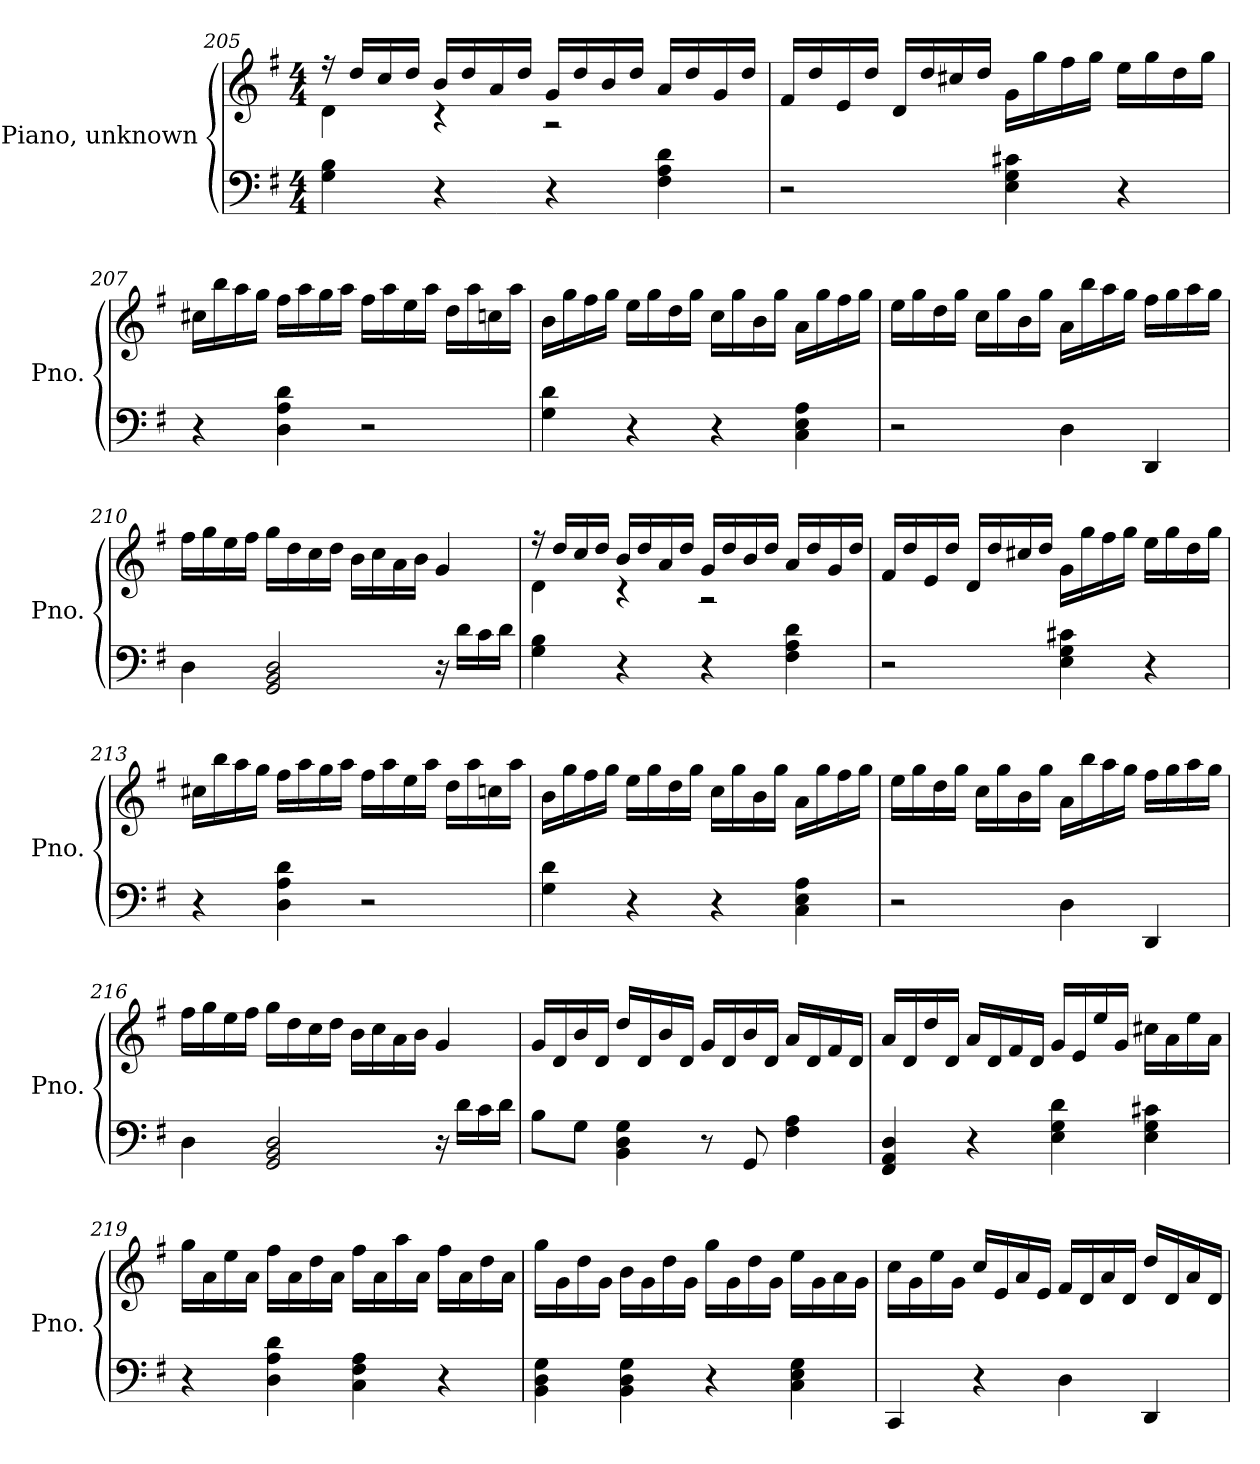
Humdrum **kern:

**kern	**kern
*part1	*part1
*staff2	*staff1
*I"Piano, unknown	*
*I'Pno.	*
!!LO:LB:g=z
*clefF4	*clefG2
*k[f#]	*k[f#]
*M4/4	*M4/4
=205	=205
*	*^
4G\ 4B\	16r	4d\
.	16dd/LL	.
.	16cc/	.
.	16dd/JJ	.
4r	16b/LL	4r
.	16dd/	.
.	16a/	.
.	16dd/JJ	.
4r	16g/LL	2r
.	16dd/	.
.	16b/	.
.	16dd/JJ	.
4F#\ 4A\ 4d\	16a/LL	.
.	16dd/	.
.	16g/	.
.	16dd/JJ	.
*	*v	*v
=206	=206
2r	16f#/LL
.	16dd/
.	16e/
.	16dd/JJ
.	16d/LL
.	16dd/
.	16cc#X/
.	16dd/JJ
4E\ 4G\ 4c#X\	16g\LL
.	16gg\
.	16ff#\
.	16gg\JJ
4r	16ee\LL
.	16gg\
.	16dd\
.	16gg\JJ
!!LO:LB:g=z
=207	=207
4r	16cc#X\LL
.	16bb\
.	16aa\
.	16gg\JJ
4D\ 4A\ 4d\	16ff#\LL
.	16aa\
.	16gg\
.	16aa\JJ
2r	16ff#\LL
.	16aa\
.	16ee\
.	16aa\JJ
.	16dd\LL
.	16aa\
.	16ccn\
.	16aa\JJ
=208	=208
4G\ 4d\	16b\LL
.	16gg\
.	16ff#\
.	16gg\JJ
4r	16ee\LL
.	16gg\
.	16dd\
.	16gg\JJ
4r	16cc\LL
.	16gg\
.	16b\
.	16gg\JJ
4C\ 4E\ 4A\	16a\LL
.	16gg\
.	16ff#\
.	16gg\JJ
!!LO:LB:g=z
=209	=209
2r	16ee\LL
.	16gg\
.	16dd\
.	16gg\JJ
.	16cc\LL
.	16gg\
.	16b\
.	16gg\JJ
4D\	16a\LL
.	16bb\
.	16aa\
.	16gg\JJ
4DD/	16ff#\LL
.	16gg\
.	16aa\
.	16gg\JJ
=210	=210
4D\	16ff#\LL
.	16gg\
.	16ee\
.	16ff#\JJ
2GG/ 2BB/ 2D/	16gg\LL
.	16dd\
.	16cc\
.	16dd\JJ
.	16b\LL
.	16cc\
.	16a\
.	16b\JJ
16r	4g/
16d\LL	.
16c\	.
16d\JJ	.
!!LO:LB:g=z
=211	=211
*	*^
4G\ 4B\	16r	4d\
.	16dd/LL	.
.	16cc/	.
.	16dd/JJ	.
4r	16b/LL	4r
.	16dd/	.
.	16a/	.
.	16dd/JJ	.
4r	16g/LL	2r
.	16dd/	.
.	16b/	.
.	16dd/JJ	.
4F#\ 4A\ 4d\	16a/LL	.
.	16dd/	.
.	16g/	.
.	16dd/JJ	.
*	*v	*v
=212	=212
2r	16f#/LL
.	16dd/
.	16e/
.	16dd/JJ
.	16d/LL
.	16dd/
.	16cc#X/
.	16dd/JJ
4E\ 4G\ 4c#X\	16g\LL
.	16gg\
.	16ff#\
.	16gg\JJ
4r	16ee\LL
.	16gg\
.	16dd\
.	16gg\JJ
!!LO:PB:g=z
=213	=213
4r	16cc#X\LL
.	16bb\
.	16aa\
.	16gg\JJ
4D\ 4A\ 4d\	16ff#\LL
.	16aa\
.	16gg\
.	16aa\JJ
2r	16ff#\LL
.	16aa\
.	16ee\
.	16aa\JJ
.	16dd\LL
.	16aa\
.	16ccn\
.	16aa\JJ
=214	=214
4G\ 4d\	16b\LL
.	16gg\
.	16ff#\
.	16gg\JJ
4r	16ee\LL
.	16gg\
.	16dd\
.	16gg\JJ
4r	16cc\LL
.	16gg\
.	16b\
.	16gg\JJ
4C\ 4E\ 4A\	16a\LL
.	16gg\
.	16ff#\
.	16gg\JJ
!!LO:LB:g=z
=215	=215
2r	16ee\LL
.	16gg\
.	16dd\
.	16gg\JJ
.	16cc\LL
.	16gg\
.	16b\
.	16gg\JJ
4D\	16a\LL
.	16bb\
.	16aa\
.	16gg\JJ
4DD/	16ff#\LL
.	16gg\
.	16aa\
.	16gg\JJ
=216	=216
4D\	16ff#\LL
.	16gg\
.	16ee\
.	16ff#\JJ
2GG/ 2BB/ 2D/	16gg\LL
.	16dd\
.	16cc\
.	16dd\JJ
.	16b\LL
.	16cc\
.	16a\
.	16b\JJ
16r	4g/
16d\LL	.
16c\	.
16d\JJ	.
!!LO:LB:g=z
=217	=217
8B\L	16g/LL
.	16d/
8G\J	16b/
.	16d/JJ
4BB\ 4D\ 4G\	16dd/LL
.	16d/
.	16b/
.	16d/JJ
8r	16g/LL
.	16d/
8GG/	16b/
.	16d/JJ
4F#\ 4A\	16a/LL
.	16d/
.	16f#/
.	16d/JJ
=218	=218
4FF#/ 4AA/ 4D/	16a/LL
.	16d/
.	16dd/
.	16d/JJ
4r	16a/LL
.	16d/
.	16f#/
.	16d/JJ
4E\ 4G\ 4d\	16g/LL
.	16e/
.	16ee/
.	16g/JJ
4E\ 4G\ 4c#X\	16cc#X\LL
.	16a\
.	16ee\
.	16a\JJ
!!LO:LB:g=z
=219	=219
4r	16gg\LL
.	16a\
.	16ee\
.	16a\JJ
4D\ 4A\ 4d\	16ff#\LL
.	16a\
.	16dd\
.	16a\JJ
4C\ 4F#\ 4A\	16ff#\LL
.	16a\
.	16aa\
.	16a\JJ
4r	16ff#\LL
.	16a\
.	16dd\
.	16a\JJ
=220	=220
4BB\ 4D\ 4G\	16gg\LL
.	16g\
.	16dd\
.	16g\JJ
4BB\ 4D\ 4G\	16b\LL
.	16g\
.	16dd\
.	16g\JJ
4r	16gg\LL
.	16g\
.	16dd\
.	16g\JJ
4C\ 4E\ 4G\	16ee\LL
.	16g\
.	16a\
.	16g\JJ
!!LO:LB:g=z
=221	=221
4CC/	16cc\LL
.	16g\
.	16ee\
.	16g\JJ
4r	16cc/LL
.	16e/
.	16a/
.	16e/JJ
4D\	16f#/LL
.	16d/
.	16a/
.	16d/JJ
4DD/	16dd/LL
.	16d/
.	16a/
.	16d/JJ
=	=
*-	*-
